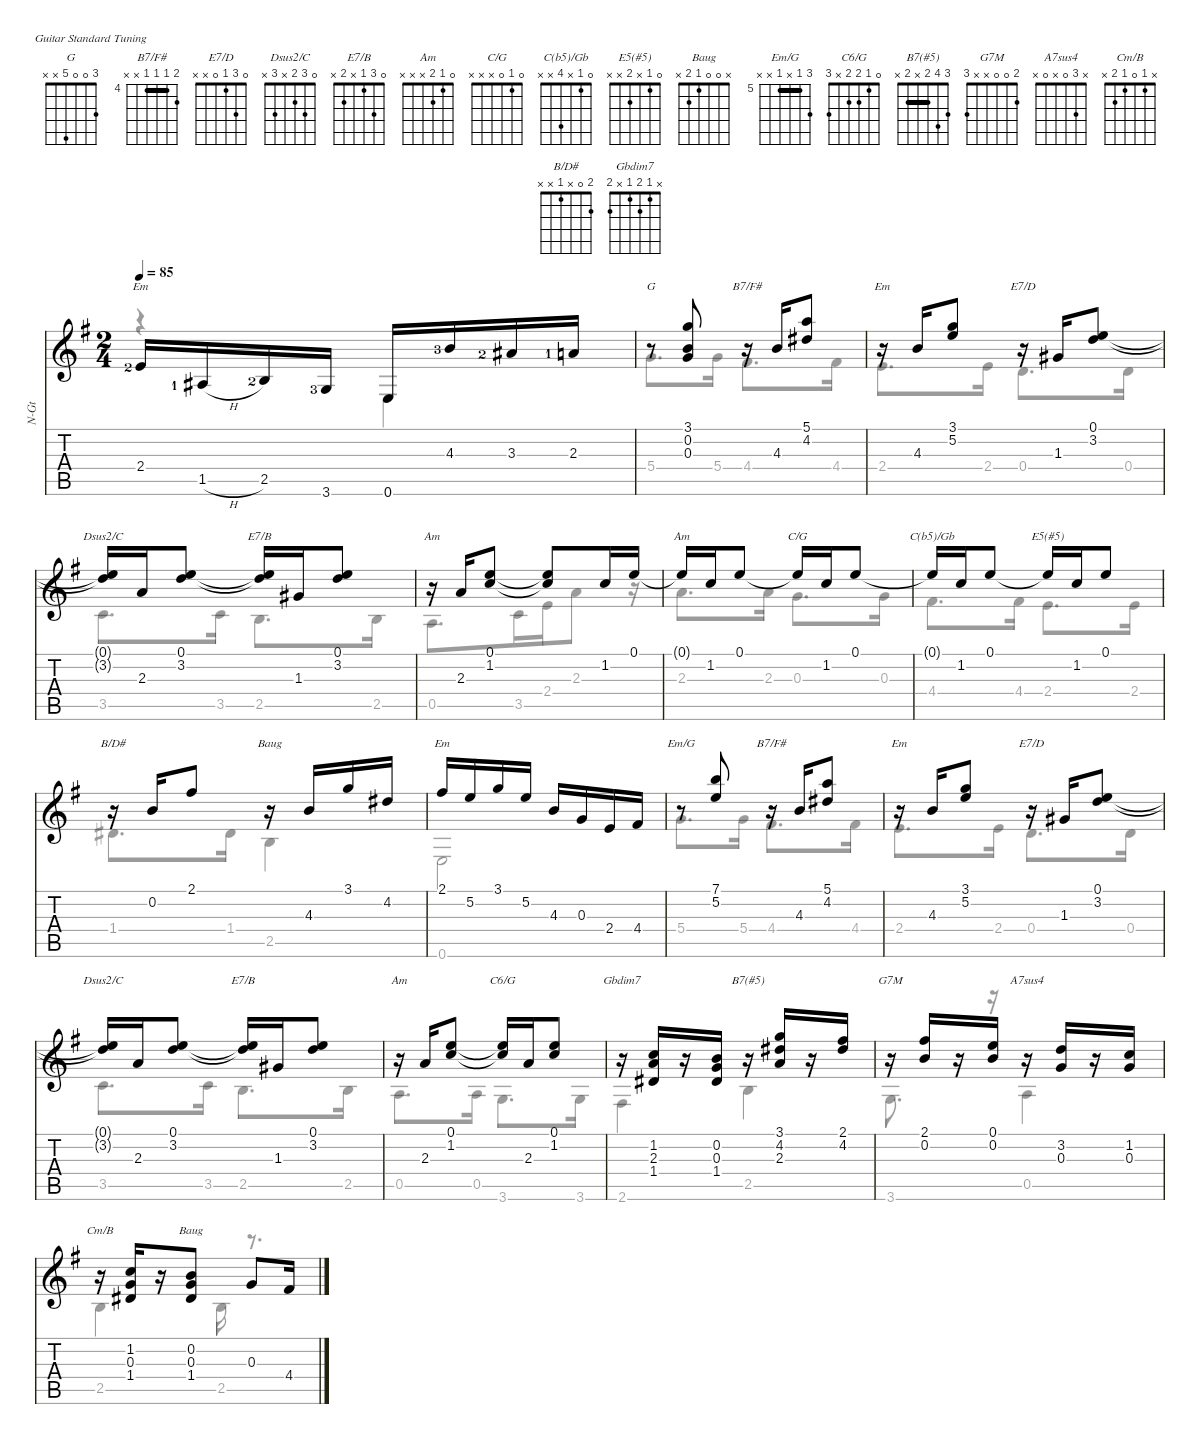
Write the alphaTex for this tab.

\defaultSystemsLayout 4
\hideDynamics
\bracketExtendMode nobrackets
\otherSystemsTrackNameOrientation horizontal
\defaultBarNumberDisplay Hide
\track ("Nylon Guitar" "N-Gt") {instrument acousticguitarnylon}
\staff {score tabs}
\tuning (E4 B3 G3 D3 A2 E2)
\chord ("G " 3 0 0 5 x x)
\chord ("B7/F#" 5 4 4 4 x x) {firstfret 4 barre (4 4)}
\chord ("Em" 3 5 4 2 x x)
\chord ("E7/D" 0 3 1 0 x x)
\chord ("Dsus2/C" 0 3 2 x 3 x)
\chord ("E7/B" 0 3 1 x 2 x)
\chord ("Am" 0 1 2 2 0 x)
\chord ("Am" 0 1 2 x x x)
\chord ("C/G" 0 1 0 x x x)
\chord ("C(b5)/Gb" 0 1 x 4 x x)
\chord ("E5(#5)" 0 1 x 2 x x)
\chord ("Baug" 3 4 4 x 2 x)
\chord ("Em" 3 5 4 2 2 0) {barre 2}
\chord ("Em/G" 7 5 x 5 x x) {firstfret 5 barre 5}
\chord ("C6/G" 0 1 2 2 x 3)
\chord ("B7(#5)" 3 4 2 x 2 x) {barre 2}
\chord ("G7M" 2 0 0 x x 3)
\chord ("A7sus4" x 3 0 x 0 x)
\chord ("Cm/B" x 1 0 1 2 x)
\chord ("Baug" x 0 0 1 2 x)
\chord ("Em" 0 0 0 2 2 0) {showdiagram false}
\chord ("B/D#" 2 0 x 1 x x)
\chord ("Gbdim7" x 1 2 1 x 2)
\voice
\ts (2 4)
\tempo 85
\clef g2
\scale
0.895398
\ks eminor
2.4{lf 3 acc forcenatural}.16{ch "Em" dy mf beam Up beam merge} 1.5{h lf 2 acc #}.16{beam Up beam merge} 2.5{lf 3 acc forcenatural}.16{beam Up} 3.6{lf 4 acc forcenatural}.16{beam Up} 0.6{acc forcenatural}.16{beam Up} 4.3{lf 4 acc forcenatural}.16{beam Up} 3.3{lf 3 acc #}.16{beam Up} 2.3{lf 2 acc forcenatural}.16{beam Up} |
\scale
1.12307 r.8{ch "G " beam Up} (3.1{acc forcenatural} 0.2{acc forcenatural} 0.3{acc forcenatural}).8{beam Up} r.16{ch "B7/F#" beam Up} 4.3{acc forcenatural}.16{beam Up} (4.2{acc #} 5.1{acc forcenatural}).8{beam Up} |
\scale
0.965298 r.16{ch "Em" beam Up} 4.3{acc forcenatural}.16{beam Up} (3.1{acc forcenatural} 5.2{acc forcenatural}).8{beam Up} r.16{ch "E7/D" beam Up} 1.3{acc #}.16{beam Up} (3.2{acc forcenatural} 0.1{acc forcenatural}).8{beam Up} |
\scale
1.02153 (0.1{t acc forcenatural} 3.2{t acc forcenatural}).16{ch "Dsus2/C" beam Up} 2.3{acc forcenatural}.16{beam Up} (3.2{acc forcenatural} 0.1{acc forcenatural}).8{beam Up} (0.1{t acc forcenatural} 3.2{t acc forcenatural}).16{ch "E7/B" beam Up} 1.3{acc #}.16{beam Up} (3.2{acc forcenatural} 0.1{acc forcenatural}).8{beam Up} |
\scale
0.890097 r.16{ch "Am" beam Up} 2.3{acc forcenatural}.16{beam Up} (1.2{acc forcenatural} 0.1{acc forcenatural}).8{beam Up} (1.2{t acc forcenatural} 0.1{t acc forcenatural}).8{beam Up} 1.2{acc forcenatural}.16{beam Up beam merge} 0.1{acc forcenatural}.16{beam Up} |
0.1{t acc forcenatural}.16{ch "Am" beam Up} 1.2{acc forcenatural}.16{beam Up} 0.1{acc forcenatural}.8{beam Up} 0.1{t acc forcenatural}.16{ch "C/G" beam Up} 1.2{acc forcenatural}.16{beam Up} 0.1{acc forcenatural}.8{beam Up} |
0.1{t acc forcenatural}.16{ch "C(b5)/Gb" beam Up} 1.2{acc forcenatural}.16{beam Up} 0.1{acc forcenatural}.8{beam Up} 0.1{t acc forcenatural}.16{ch "E5(#5)" beam Up} 1.2{acc forcenatural}.16{beam Up} 0.1{acc forcenatural}.8{beam Up} |
r.16{ch "B/D#" beam Up} 0.2{acc forcenatural}.16{beam Up} 2.1{acc #}.8{beam Up} r.16{ch "Baug" beam Up} 4.3{acc forcenatural}.16{beam Up} 3.1{acc forcenatural}.16{beam Up} 4.2{acc #}.16{beam Up} |
2.1{acc #}.16{ch "Em" beam Up} 5.2{acc forcenatural}.16{beam Up} 3.1{acc forcenatural}.16{beam Up} 5.2{acc forcenatural}.16{beam Up beam split} 4.3{acc forcenatural}.16{beam Up} 0.3{acc forcenatural}.16{beam Up} 2.4{acc forcenatural}.16{beam Up} 4.4{acc #}.16{beam Up} |
\scale
1.09771 r.8{ch "Em/G" beam Up} (7.1{acc forcenatural} 5.2{acc forcenatural}).8{beam Up} r.16{ch "B7/F#" beam Up} 4.3{acc forcenatural}.16{beam Up} (4.2{acc #} 5.1{acc forcenatural}).8{beam Up} |
\scale
0.943002 r.16{ch "Em" beam Up} 4.3{acc forcenatural}.16{beam Up} (3.1{acc forcenatural} 5.2{acc forcenatural}).8{beam Up} r.16{ch "E7/D" beam Up} 1.3{acc #}.16{beam Up} (3.2{acc forcenatural} 0.1{acc forcenatural}).8{beam Up} |
\scale
1.03319 (0.1{t acc forcenatural} 3.2{t acc forcenatural}).16{ch "Dsus2/C" beam Up} 2.3{acc forcenatural}.16{beam Up} (3.2{acc forcenatural} 0.1{acc forcenatural}).8{beam Up} (0.1{t acc forcenatural} 3.2{t acc forcenatural}).16{ch "E7/B" beam Up} 1.3{acc #}.16{beam Up} (3.2{acc forcenatural} 0.1{acc forcenatural}).8{beam Up} |
\scale
0.926099 r.16{ch "Am" beam Up} 2.3{acc forcenatural}.16{beam Up} (1.2{acc forcenatural} 0.1{acc forcenatural}).8{beam Up} (1.2{t acc forcenatural} 0.1{t acc forcenatural}).16{ch "C6/G" beam Up} 2.3{acc forcenatural}.16{beam Up} (1.2{acc forcenatural} 0.1{acc forcenatural}).8{beam Up} |
\scale
1.09932 r.16{ch "Gbdim7" beam Up} (1.2{acc forcenatural} 1.4{acc #} 2.3{acc forcenatural}).16{beam Up} r.16{beam Up} (0.3{acc forcenatural} 0.2{acc forcenatural} 1.4{acc #}).16{beam Up} r.16{ch "B7(#5)" beam Up} (3.1{acc forcenatural} 4.2{acc #} 2.3{acc forcenatural}).16{beam Up} r.16{beam Up} (2.1{acc #} 4.2{acc #}).16{beam Up} |
\scale
0.956494 r.16{ch "G7M" beam Up} (0.2{acc forcenatural} 2.1{acc #}).16{beam Up} r.16{beam Up} (0.1{acc forcenatural} 0.2{acc forcenatural}).16{beam Up} r.16{ch "A7sus4" beam Up} (0.3{acc forcenatural} 3.2{acc forcenatural}).16{beam Up} r.16{beam Up} (1.2{acc forcenatural} 0.3{acc forcenatural}).16{beam Up} |
\scale
0.796149 r.16{ch "Cm/B" beam Up} (0.3{acc forcenatural} 1.4{acc #} 1.2{acc forcenatural}).16{beam Up} r.16{beam Up} (0.2{acc forcenatural} 0.3{acc forcenatural} 1.4{acc #}).8{ch "Baug" beam Up} 0.3{acc forcenatural}.8{beam Up} 4.4{acc #}.16{beam Up}
\voice
\clef g2
\ottava regular
\simile none
\scale
0.895398
\ks eminor
r.4{dy mf beam Down} 0.6{acc forcenatural}.4{beam Down} |
\scale
1.12307 5.4{acc forcenatural}.8{d beam Down} 5.4{acc forcenatural}.16{beam Down} 4.4{acc #}.8{d beam Down} 4.4{acc #}.16{beam Down} |
\scale
0.965298 2.4{acc forcenatural}.8{d beam Down} 2.4{acc forcenatural}.16{beam Down} 0.4{acc forcenatural}.8{d beam Down} 0.4{acc forcenatural}.16{beam Down} |
\scale
1.02153 3.5{acc forcenatural}.8{d beam Down} 3.5{acc forcenatural}.16{beam Down} 2.5{acc forcenatural}.8{d beam Down} 2.5{acc forcenatural}.16{beam Down} |
\scale
0.890097 0.5{acc forcenatural}.8{d beam Down beam merge} 3.5{acc forcenatural}.16{beam Down beam merge} 2.4{acc forcenatural}.16{beam Down beam merge} 2.3{acc forcenatural}.8{beam Down beam merge} r.16{beam Up beam merge} |
2.3{acc forcenatural}.8{d beam Down} 2.3{acc forcenatural}.16{beam Down} 0.3{acc forcenatural}.8{d beam Down} 0.3{acc forcenatural}.16{beam Down} |
4.4{acc #}.8{d beam Down} 4.4{acc #}.16{beam Down} 2.4{acc forcenatural}.8{d beam Down} 2.4{acc forcenatural}.16{beam Down} |
1.4{acc #}.8{d beam Down} 1.4{acc #}.16{beam Down} 2.5{acc forcenatural}.4{beam Down} |
0.6{acc forcenatural}.2{beam Down} |
\scale
1.09771 5.4{acc forcenatural}.8{d beam Down} 5.4{acc forcenatural}.16{beam Down} 4.4{acc #}.8{d beam Down} 4.4{acc #}.16{beam Down} |
\scale
0.943002 2.4{acc forcenatural}.8{d beam Down} 2.4{acc forcenatural}.16{beam Down} 0.4{acc forcenatural}.8{d beam Down} 0.4{acc forcenatural}.16{beam Down} |
\scale
1.03319 3.5{acc forcenatural}.8{d beam Down} 3.5{acc forcenatural}.16{beam Down} 2.5{acc forcenatural}.8{d beam Down} 2.5{acc forcenatural}.16{beam Down} |
\scale
0.926099 0.5{acc forcenatural}.8{d beam Down} 0.5{acc forcenatural}.16{beam Down} 3.6{acc forcenatural}.8{d beam Down} 3.6{acc forcenatural}.16{beam Down} |
\scale
1.09932 2.6{acc #}.4{beam Down} 2.5{acc forcenatural}.4{beam Down} |
\scale
0.956494 3.6{acc forcenatural}.8{d beam Down} r.16{beam Down} 0.5{acc forcenatural}.4{beam Down} |
\scale
0.796149 2.5{acc forcenatural}.4{beam Down} 2.5{acc forcenatural}.16{beam Down} r.8{d beam Down}
